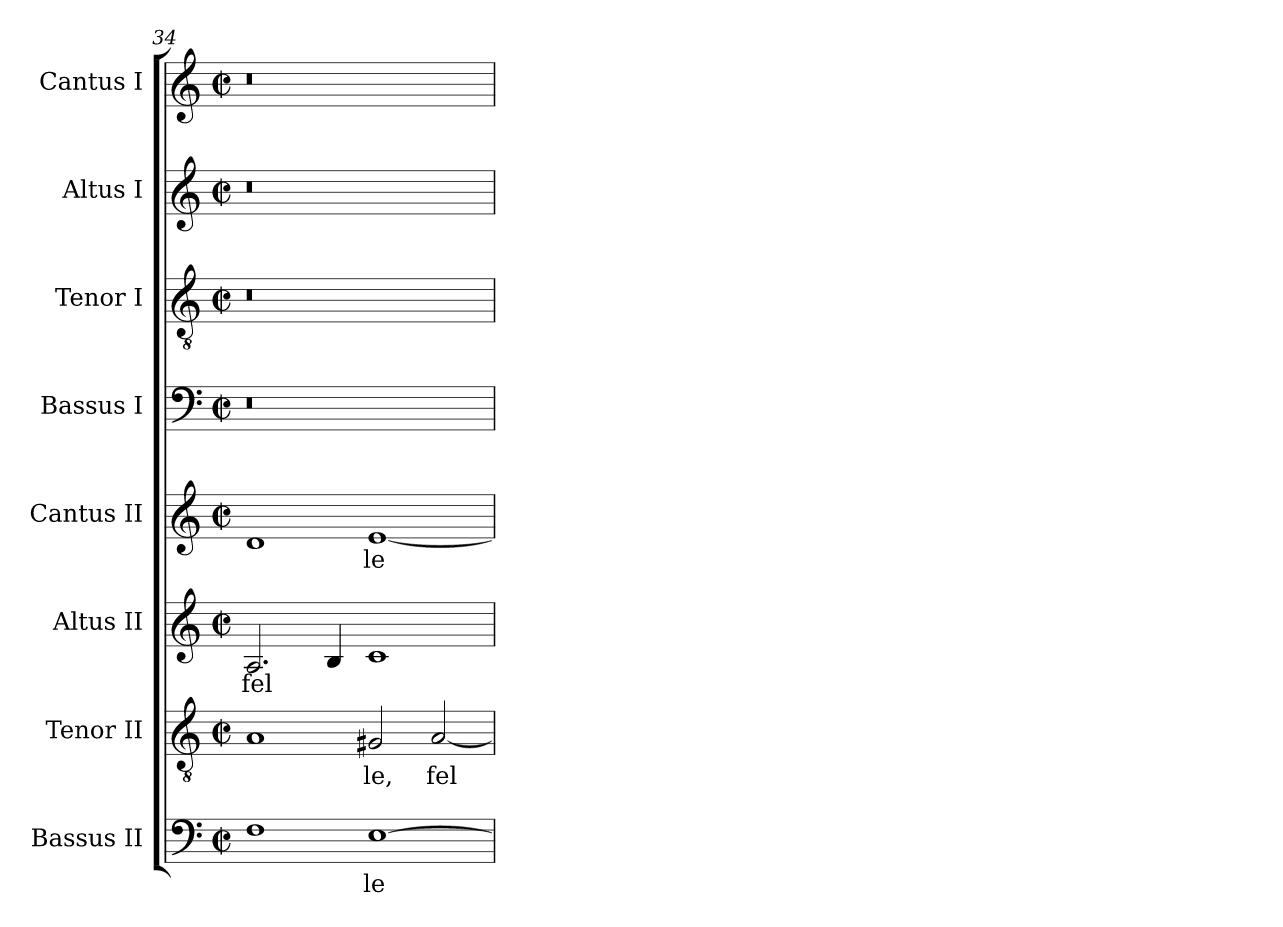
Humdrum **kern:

**kern	**text	**kern	**text	**kern	**text	**kern	**text	**kern	**kern	**kern	**kern
*part8	*part8	*part7	*part7	*part6	*part6	*part5	*part5	*part4	*part3	*part2	*part1
*staff8	*staff8	*staff7	*staff7	*staff6	*staff6	*staff5	*staff5	*staff4	*staff3	*staff2	*staff1
*I"Bassus II	*	*I"Tenor II	*	*I"Altus II	*	*I"Cantus II	*	*I"Bassus I	*I"Tenor I	*I"Altus I	*I"Cantus I
*clefF4	*	*clefGv2	*	*clefG2	*	*clefG2	*	*clefF4	*clefGv2	*clefG2	*clefG2
*M2/2	*	*M2/2	*	*M2/2	*	*M2/2	*	*M2/2	*M2/2	*M2/2	*M2/2
*met(c|)	*	*met(c|)	*	*met(c|)	*	*met(c|)	*	*met(c|)	*met(c|)	*met(c|)	*met(c|)
=34	=34	=34	=34	=34	=34	=34	=34	=34	=34	=34	=34
!	!	!	!	!	!LO:LY:b:cj	!	!	!	!	!	!
1F	.	1A	.	2.A/	fel	1d	.	0r	0r	0r	0r
.	.	.	.	4B/	.	.	.	.	.	.	.
!	!LO:LY:b:cj	!	!LO:LY:b:cj	!	!	!	!LO:LY:b:cj	!	!	!	!
[>1E	le	2G#X/	le,	1c	.	[<1e	le	.	.	.	.
!	!	!	!LO:LY:b:cj	!	!	!	!	!	!	!	!
.	.	[<2A/	fel	.	.	.	.	.	.	.	.
=	=	=	=	=	=	=	=	=	=	=	=
*-	*-	*-	*-	*-	*-	*-	*-	*-	*-	*-	*-
